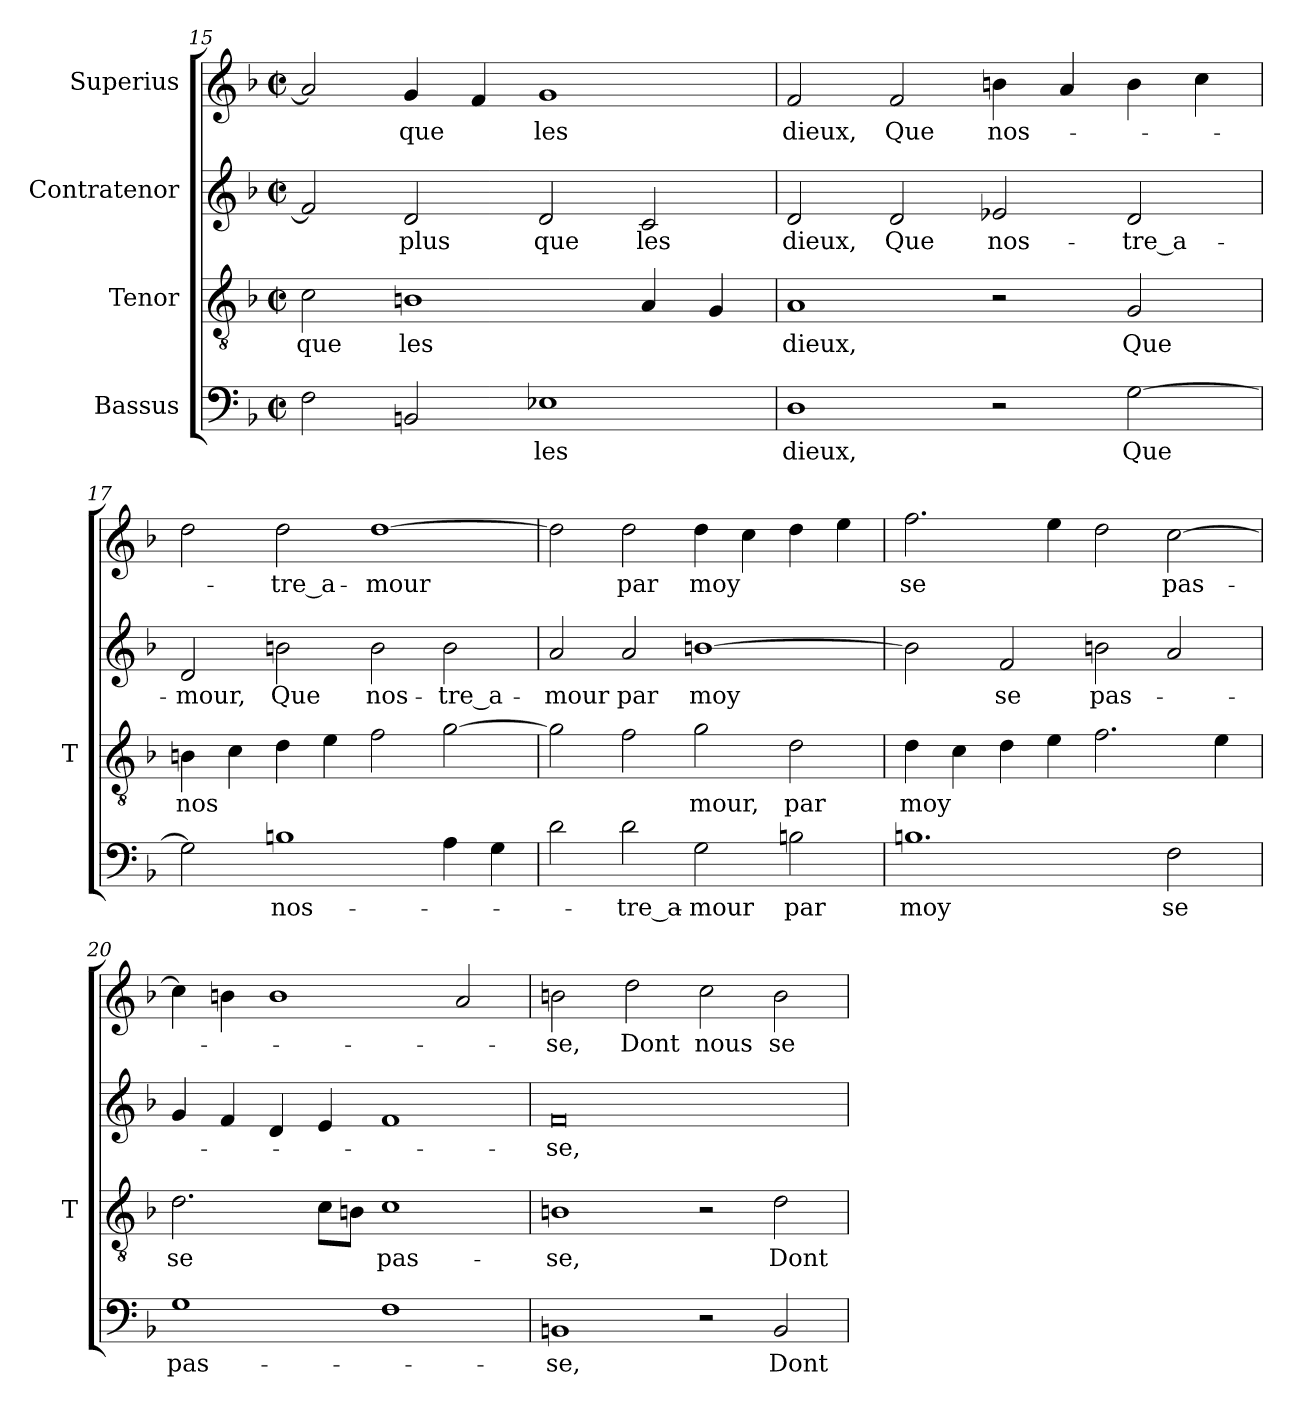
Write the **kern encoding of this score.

**kern	**text	**kern	**text	**kern	**text	**kern	**text
*part4	*part4	*part3	*part3	*part2	*part2	*part1	*part1
*staff4	*staff4	*staff3	*staff3	*staff2	*staff2	*staff1	*staff1
*I"Bassus	*	*I"Tenor	*	*I"Contratenor	*	*I"Superius	*
*	*	*I'T	*	*	*	*	*
!!LO:PB:g=z
*clefF4	*	*clefGv2	*	*clefG2	*	*clefG2	*
*k[b-]	*	*k[b-]	*	*k[b-]	*	*k[b-]	*
*F:	*	*F:	*	*F:	*	*F:	*
*M2/2	*	*M2/2	*	*M2/2	*	*M2/2	*
*met(c|)	*	*met(c|)	*	*met(c|)	*	*met(c|)	*
=15	=15	=15	=15	=15	=15	=15	=15
2F	.	2c	-que	2f]	.	2a]	.
2BB	.	1B	-les	2d	-plus	4g	-que
.	.	.	.	.	.	4f	.
1E-X	-les	.	.	2d	-que	1g	-les
.	.	4A	.	2c	-les	.	.
.	.	4G	.	.	.	.	.
=16	=16	=16	=16	=16	=16	=16	=16
1D	-dieux,	1A	-dieux,	2d	-dieux,	2f	-dieux,
.	.	.	.	2d	-Que	2f	-Que
2r	.	2r	.	2e-X	nos-	4b	nos-
.	.	.	.	.	.	4a	.
[2G	-Que	2G	-Que	2d	tre_a-	4b	.
.	.	.	.	.	.	4cc	.
=17	=17	=17	=17	=17	=17	=17	=17
2G]	.	4B	nos-	2d	-mour,	2dd	.
.	.	4c	.	.	.	.	.
1B	nos-	4d	.	2b	-Que	2dd	tre_a-
.	.	4e	.	.	.	.	.
.	.	2f	.	2b	nos-	[1dd	-mour
4A	.	[2g	-	2b	tre_a-	.	.
4G	.	.	.	.	.	.	.
=18	=18	=18	=18	=18	=18	=18	=18
2d	.	2g]	.	2a	-mour	2dd]	.
2d	tre_a-	2f	.	2a	-par	2dd	-par
2G	-mour	2g	-mour,	[1b	-moy	4dd	-moy
.	.	.	.	.	.	4cc	.
2B	-par	2d	-par	.	.	4dd	.
.	.	.	.	.	.	4ee	.
=19	=19	=19	=19	=19	=19	=19	=19
1.B	-moy	4d	-moy	2b]	.	2.ff	-se
.	.	4c	.	.	.	.	.
.	.	4d	.	2f	-se	.	.
.	.	4e	.	.	.	4ee	.
.	.	2.f	.	2b	pas-	2dd	.
2F	-se	.	.	2a	.	[2cc	pas-
.	.	4e	.	.	.	.	.
=20	=20	=20	=20	=20	=20	=20	=20
1G	pas-	2.d	-se	4g	.	4cc]	.
.	.	.	.	4f	.	4b	.
.	.	.	.	4d	.	1b	.
.	.	8cL	.	4e	.	.	.
.	.	8BJ	.	.	.	.	.
1F	.	1c	pas-	1f	.	.	.
.	.	.	.	.	.	2a	.
=21	=21	=21	=21	=21	=21	=21	=21
1BB	-se,	1B	-se,	0f	-se,	2b	-se,
.	.	.	.	.	.	2dd	-Dont
2r	.	2r	.	.	.	2cc	-nous
2BB	-Dont	2d	-Dont	.	.	2b	se-
=	=	=	=	=	=	=	=
*-	*-	*-	*-	*-	*-	*-	*-
